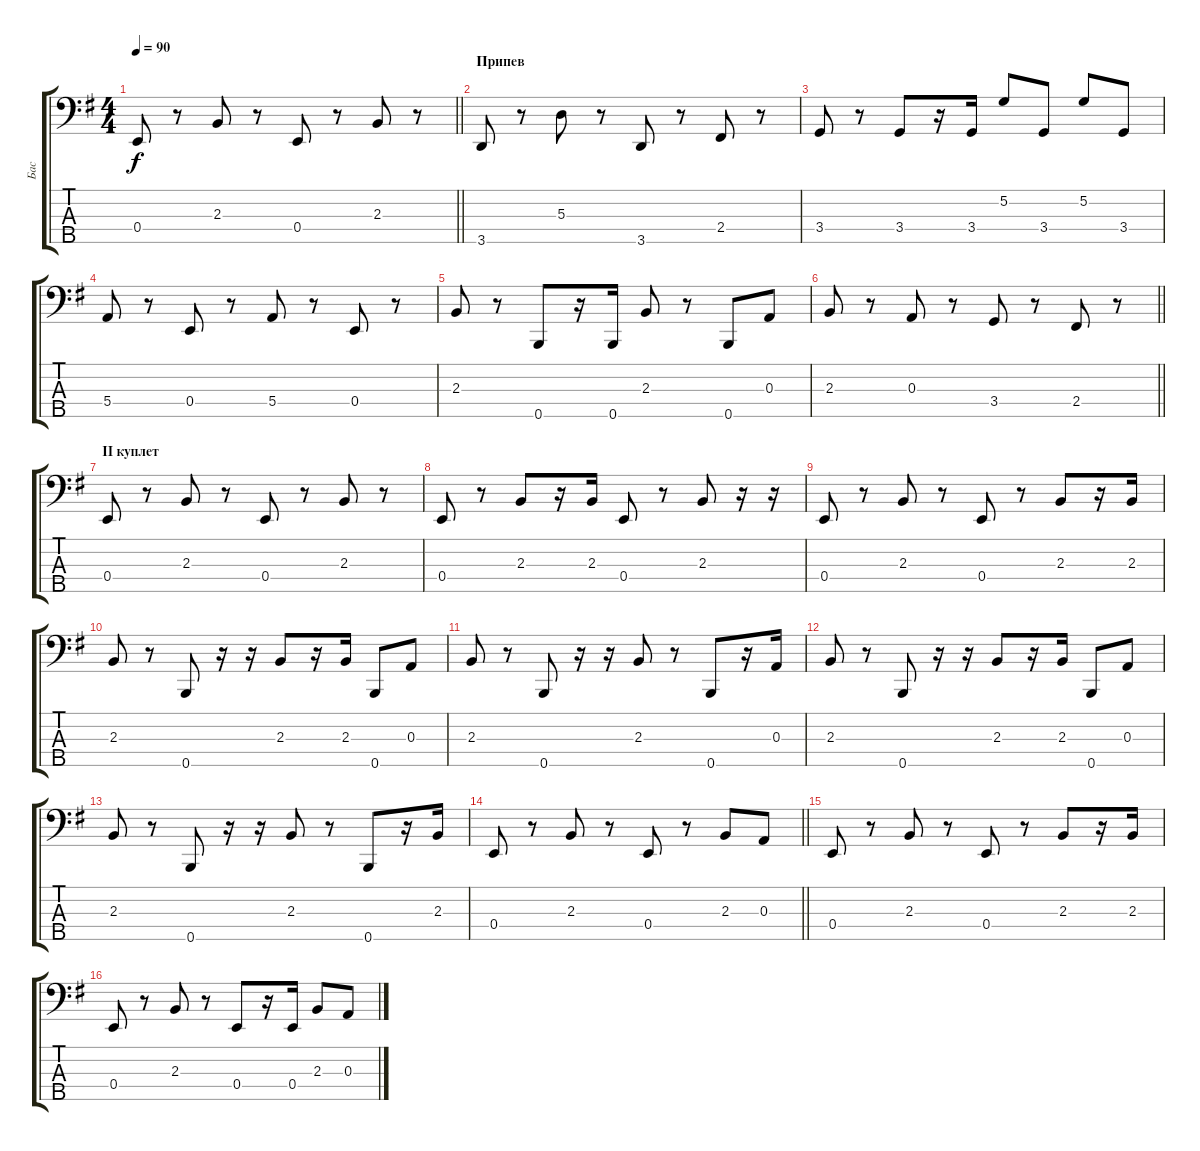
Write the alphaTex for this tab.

\track ("Бас" "Бас") {instrument electricbassfinger}
\staff {score tabs}
\tuning (G2 D2 A1 E1 B0) {hide}
\ts (4 4)
\tempo 90
\clef f4
\barLineRight lightlight
\ks eminor
0.4.8{dy f} r.8 2.3.8 r.8 0.4.8 r.8 2.3.8 r.8 |
\section ("" "Припев")
3.5.8 r.8 5.3.8 r.8 3.5.8 r.8 2.4.8 r.8 |
3.4.8 r.8 3.4.8 r.16 3.4.16 5.2.8 3.4.8 5.2.8 3.4.8 |
5.4.8 r.8 0.4.8 r.8 5.4.8 r.8 0.4.8 r.8 |
2.3.8 r.8 0.5.8 r.16 0.5.16 2.3.8 r.8 0.5.8 0.3.8 |
\barLineRight lightlight
2.3.8 r.8 0.3.8 r.8 3.4.8 r.8 2.4.8 r.8 |
\section ("" "II куплет")
0.4.8 r.8 2.3.8 r.8 0.4.8 r.8 2.3.8 r.8 |
0.4.8 r.8 2.3.8 r.16 2.3.16 0.4.8 r.8 2.3.8 r.16 r.16 |
0.4.8 r.8 2.3.8 r.8 0.4.8 r.8 2.3.8 r.16 2.3.16 |
2.3.8 r.8 0.5.8 r.16 r.16 2.3.8 r.16 2.3.16 0.5.8 0.3.8 |
2.3.8 r.8 0.5.8 r.16 r.16 2.3.8 r.8 0.5.8 r.16 0.3.16 |
2.3.8 r.8 0.5.8 r.16 r.16 2.3.8 r.16 2.3.16 0.5.8 0.3.8 |
2.3.8 r.8 0.5.8 r.16 r.16 2.3.8 r.8 0.5.8 r.16 2.3.16 |
\barLineRight lightlight
0.4.8 r.8 2.3.8 r.8 0.4.8 r.8 2.3.8 0.3.8 |
0.4.8 r.8 2.3.8 r.8 0.4.8 r.8 2.3.8 r.16 2.3.16 |
0.4.8 r.8 2.3.8 r.8 0.4.8 r.16 0.4.16 2.3.8 0.3.8
